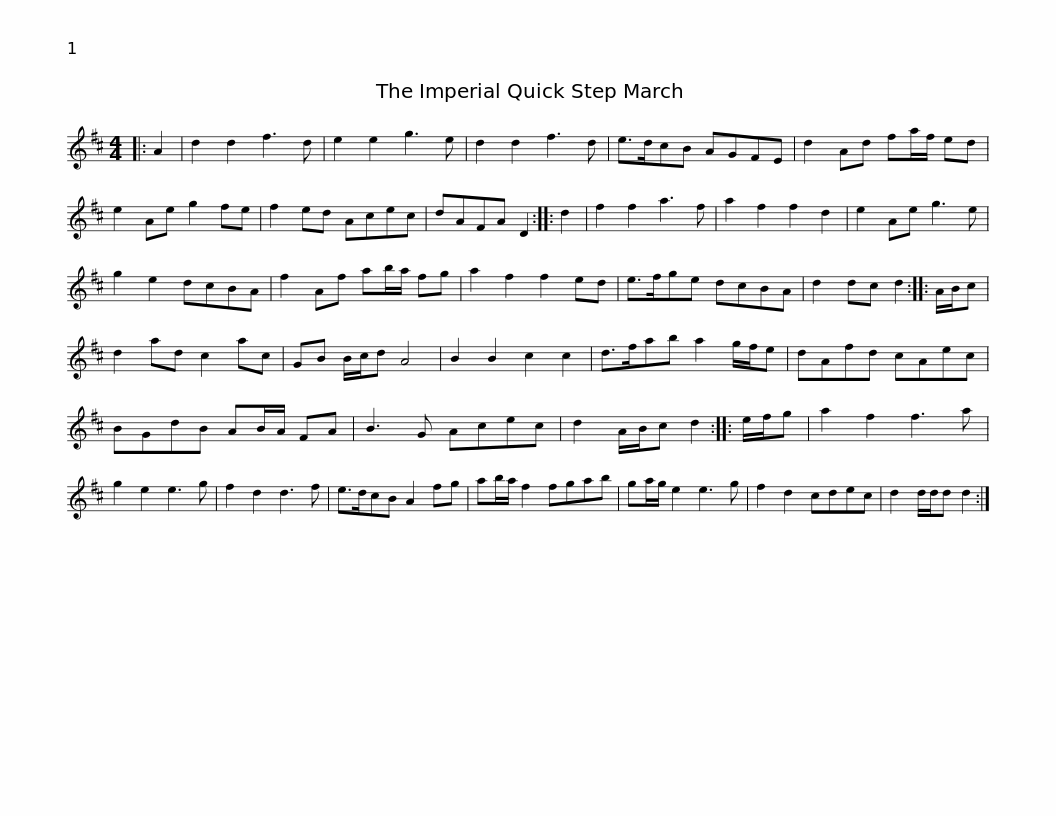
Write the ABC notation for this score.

X:1
L:1/8
M:4/4
I:linebreak $
K:D
V:1 treble
V:1
|: A2 | d2 d2 f3 d | e2 e2 g3 e | d2 d2 f3 d | e>dcB AGFE | %5
 d2 Ad fa/f/ ed | e2 Ae g2 fe |$ f2 ed Acec | dAFA D2 :: d2 | %10
 f2 f2 a3 f | a2 f2 f2 d2 | e2 Ae g3 e | g2 e2 dcBA | f2 Af ab/a/ fg |$ %15
 a2 f2 f2 ed | e>fge dcBA | d2 dc d2 :: A/B/c | d2 ad c2 ac | %20
 GB B/c/d A4 | B2 B2 c2 c2 |$ d>fab a2 g/f/e | dAfd cAec | BGdB AB/A/ FA | %25
 B3 G Acec | d2 A/B/c d2 :: e/f/g |$ a2 f2 f3 a | g2 e2 e3 g | %30
 f2 d2 d3 f | e>dcB A2 fg | ab/a/ f2 fgab | ga/g/ e2 e3 g | f2 d2 cdec |$ %35
 d2 d/d/d d2 :| %36
